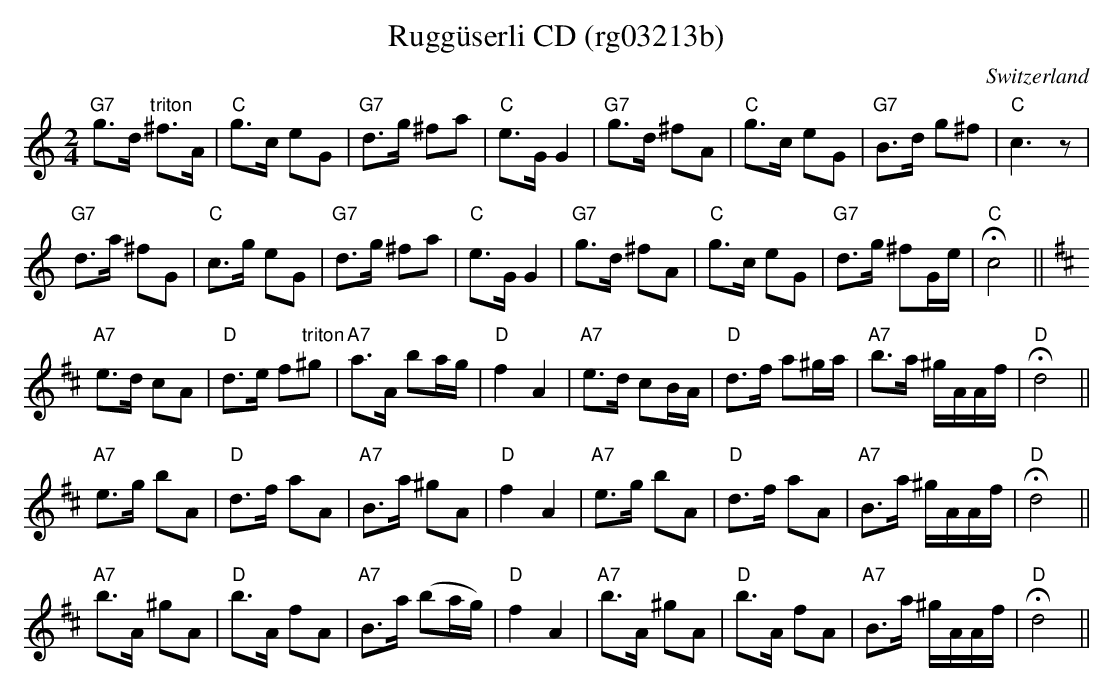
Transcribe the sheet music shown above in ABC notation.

X:1
T:Ruggüserli CD (rg03213b)
O:Switzerland
M:2/4
L:1/8
K:C major
"G7"g>d "triton"^f>A | "C"g>c eG | "G7"d>g ^fa | "C"e>G G2 | "G7"g>d ^fA | "C"g>c eG | "G7"B>d g^f | "C"c3 z |
"G7"d>a ^fG | "C"c>g eG | "G7"d>g ^fa | "C"e>G G2 | "G7"g>d ^fA | "C"g>c eG | "G7"d>g ^fG/e/ | !fermata!"C"c4 ||
K:D %%MIDI gchordon
"A7"e>d cA | "D"d>e f"triton"^g | "A7"a>A ba/g/ | "D"f2 A2 | "A7"e>d cB/A/ | "D"d>f a^g/a/ | "A7"b>a ^g/A/A/f/ | !fermata!"D"d4 ||
"A7"e>g bA | "D"d>f aA | "A7"B>a ^gA | "D"f2 A2 | "A7"e>g bA | "D"d>f aA | "A7"B>a ^g/A/A/f/ | !fermata!"D"d4 ||
"A7"b>A ^gA | "D"b>A fA | "A7"B>a (ba/g/) | "D"f2 A2 | "A7"b>A ^gA | "D"b>A fA | "A7"B>a ^g/A/A/f/ | !fermata!"D"d4 ||
